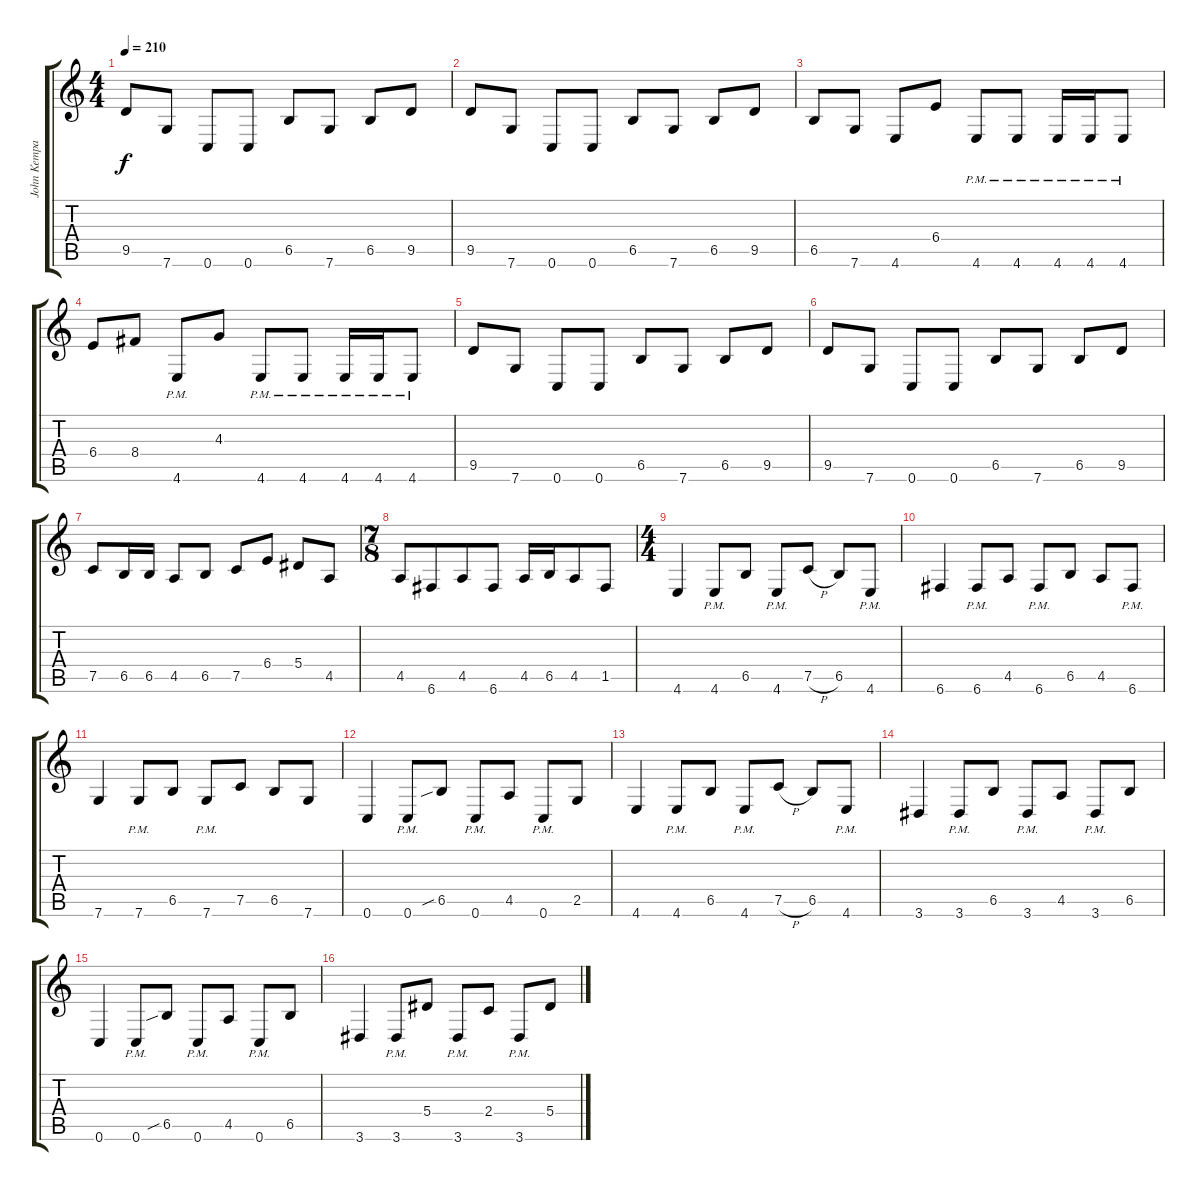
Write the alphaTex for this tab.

\track ("John Kempainen" "John Kempa") {instrument distortionguitar}
\staff {score tabs}
\tuning (C4 G3 Eb3 Bb2 F2 C2) {hide}
\ts (4 4)
\tempo 210
\clef g2
\ks c
9.5.8{dy f} 7.6.8 0.6.8 0.6.8 6.5.8 7.6.8 6.5.8 9.5.8 |
9.5.8 7.6.8 0.6.8 0.6.8 6.5.8 7.6.8 6.5.8 9.5.8 |
6.5.8 7.6.8 4.6.8 6.4.8 4.6{pm}.8 4.6{pm}.8 4.6{pm}.16 4.6{pm}.16 4.6{pm}.8 |
6.4.8 8.4.8 4.6{pm}.8 4.3.8 4.6{pm}.8 4.6{pm}.8 4.6{pm}.16 4.6{pm}.16 4.6{pm}.8 |
9.5.8 7.6.8 0.6.8 0.6.8 6.5.8 7.6.8 6.5.8 9.5.8 |
9.5.8 7.6.8 0.6.8 0.6.8 6.5.8 7.6.8 6.5.8 9.5.8 |
7.5.8 6.5.16 6.5.16 4.5.8 6.5.8 7.5.8 6.4.8 5.4.8 4.5.8 |
\ts (7 8)
4.5.8 6.6.8 4.5.8 6.6.8 4.5.16 6.5.16 4.5.8 1.5.8 |
\ts (4 4)
4.6.4 4.6{pm}.8 6.5.8 4.6{pm}.8 7.5{h}.8 6.5.8 4.6{pm}.8 |
6.6.4 6.6{pm}.8 4.5.8 6.6{pm}.8 6.5.8 4.5.8 6.6{pm}.8 |
7.6.4 7.6{pm}.8 6.5.8 7.6{pm}.8 7.5.8 6.5.8 7.6.8 |
0.6.4 0.6{pm}.8 6.5{sib}.8 0.6{pm}.8 4.5.8 0.6{pm}.8 2.5.8 |
4.6.4 4.6{pm}.8 6.5.8 4.6{pm}.8 7.5{h}.8 6.5.8 4.6{pm}.8 |
3.6.4 3.6{pm}.8 6.5.8 3.6{pm}.8 4.5.8 3.6{pm}.8 6.5.8 |
0.6.4 0.6{pm}.8 6.5{sib}.8 0.6{pm}.8 4.5.8 0.6{pm}.8 6.5.8 |
3.6.4 3.6{pm}.8 5.4.8 3.6{pm}.8 2.4.8 3.6{pm}.8 5.4.8
